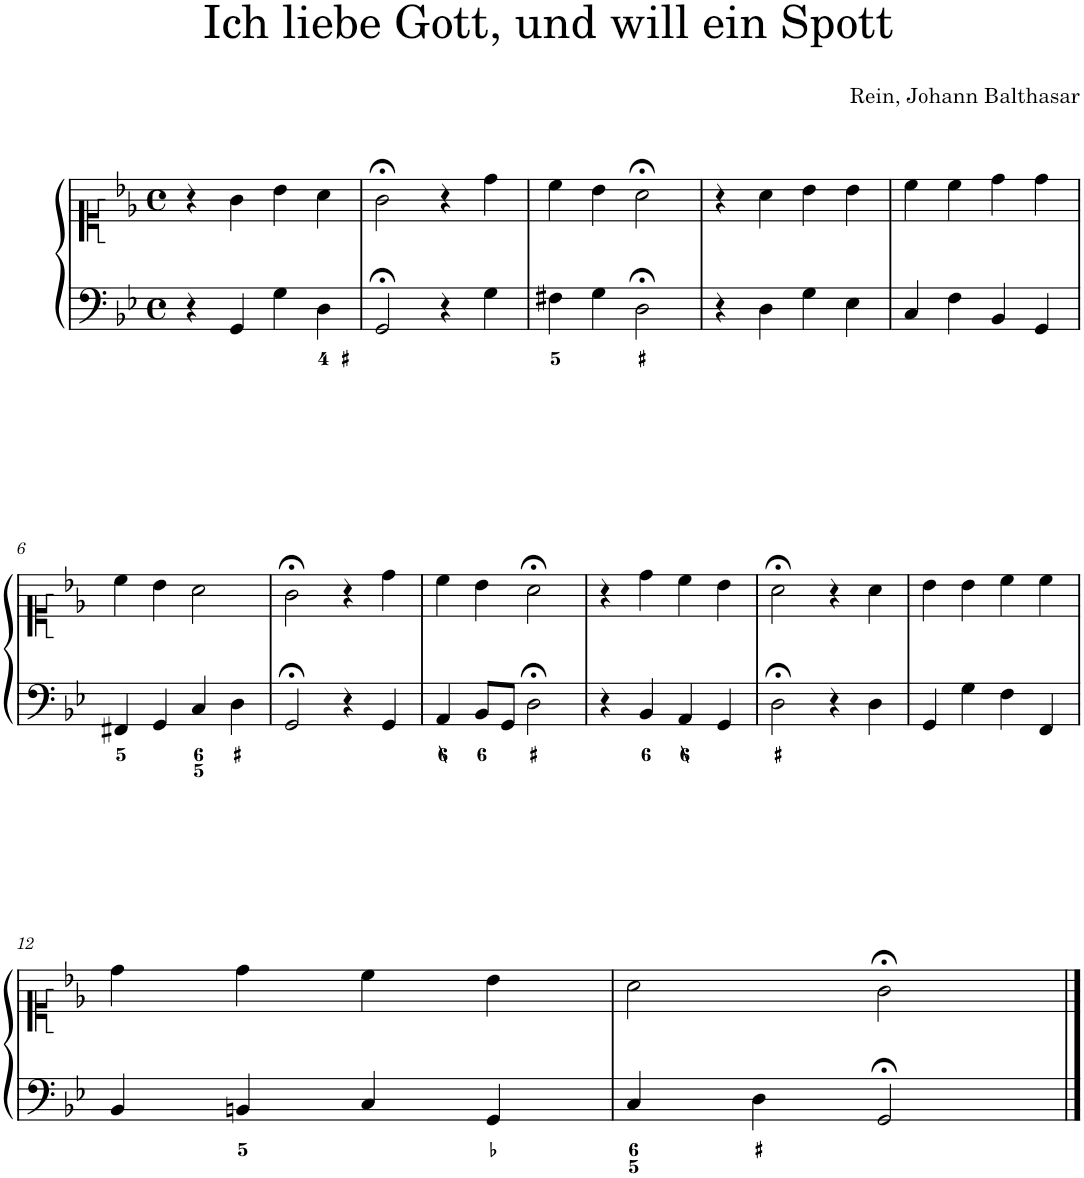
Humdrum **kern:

**kern	**kern
*part1	*part1
*staff2	*staff1
*I"Piano	*
*I'Pno.	*
*clefF4	*clefC1
*k[b-e-]	*k[b-e-]
*M4/4	*M4/4
*met(c)	*met(c)
=1	=1
4r	4r
4GG/	4g\
4G\	4b-\
4D\	4a\
=2	=2
2GG;</	2g;<\
4r	4r
4G\	4dd\
=3	=3
4F#X\	4cc\
4G\	4b-\
2D;<\	2a;<\
=4	=4
4r	4r
4D\	4a\
4G\	4b-\
4E-\	4b-\
=5	=5
4C/	4cc\
4F\	4cc\
4BB-/	4dd\
4GG/	4dd\
!!LO:LB:g=z
=6	=6
4FF#X/	4cc\
4GG/	4b-\
4C/	2a\
4D\	.
=7	=7
2GG;</	2g;<\
4r	4r
4GG/	4dd\
=8	=8
4AA/	4cc\
8BB-/L	4b-\
8GG/J	.
2D;<\	2a;<\
=9	=9
4r	4r
4BB-/	4dd\
4AA/	4cc\
4GG/	4b-\
=10	=10
2D;<\	2a;<\
4r	4r
4D\	4a\
=11	=11
4GG/	4b-\
4G\	4b-\
4F\	4cc\
4FF/	4cc\
!!LO:LB:g=z
=12	=12
4BB-/	4dd\
4BBn/	4dd\
4C/	4cc\
4GG/	4b-\
=13	=13
4C/	2a\
4D\	.
2GG;</	2g;<\
==	==
*-	*-
